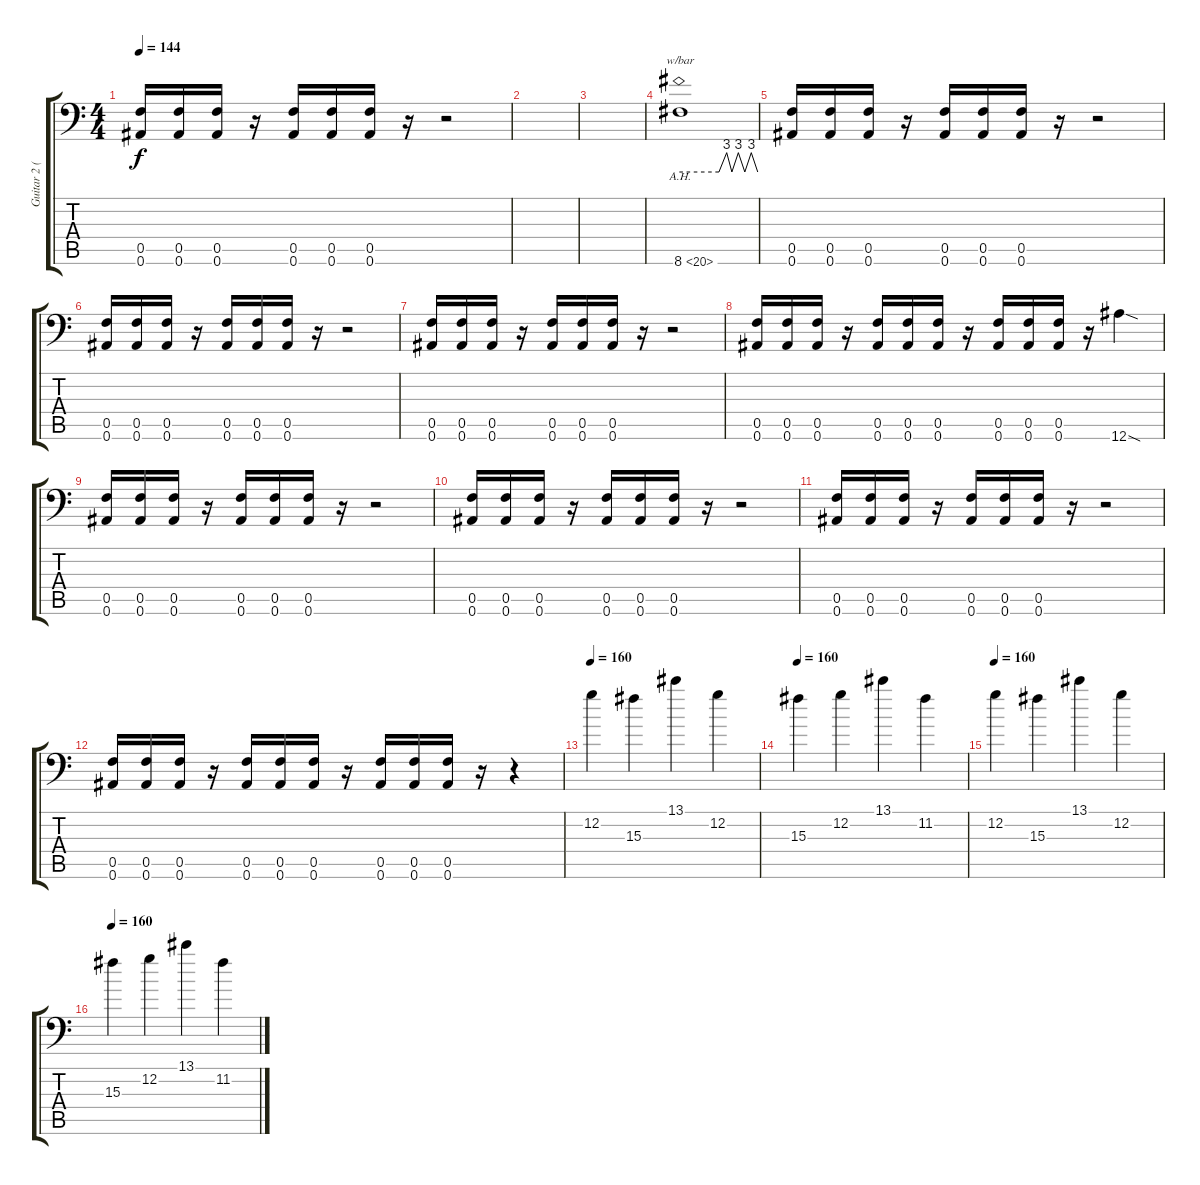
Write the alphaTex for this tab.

\track ("Guitar 2 (Left)" "Guitar 2 (") {instrument distortionguitar}
\staff {score tabs}
\tuning (C4 G3 Eb3 Bb2 F2 Bb1) {hide}
\ts (4 4)
\tempo 144
\clef f4
\ks c
(0.5 0.6).16{dy f} (0.5 0.6).16 (0.5 0.6).16 r.16 (0.5 0.6).16 (0.5 0.6).16 (0.5 0.6).16 r.16 r.2 |
|
|
8.6{ah 12}.1{tbe (custom default 0 0 30 0 36 12 40 0 45 12 50 0 55 12 60 0)} |
(0.5 0.6).16 (0.5 0.6).16 (0.5 0.6).16 r.16 (0.5 0.6).16 (0.5 0.6).16 (0.5 0.6).16 r.16 r.2 |
(0.5 0.6).16 (0.5 0.6).16 (0.5 0.6).16 r.16 (0.5 0.6).16 (0.5 0.6).16 (0.5 0.6).16 r.16 r.2 |
(0.5 0.6).16 (0.5 0.6).16 (0.5 0.6).16 r.16 (0.5 0.6).16 (0.5 0.6).16 (0.5 0.6).16 r.16 r.2 |
(0.5 0.6).16 (0.5 0.6).16 (0.5 0.6).16 r.16 (0.5 0.6).16 (0.5 0.6).16 (0.5 0.6).16 r.16 (0.5 0.6).16 (0.5 0.6).16 (0.5 0.6).16 r.16 12.6{sod}.4 |
(0.5 0.6).16 (0.5 0.6).16 (0.5 0.6).16 r.16 (0.5 0.6).16 (0.5 0.6).16 (0.5 0.6).16 r.16 r.2 |
(0.5 0.6).16 (0.5 0.6).16 (0.5 0.6).16 r.16 (0.5 0.6).16 (0.5 0.6).16 (0.5 0.6).16 r.16 r.2 |
(0.5 0.6).16 (0.5 0.6).16 (0.5 0.6).16 r.16 (0.5 0.6).16 (0.5 0.6).16 (0.5 0.6).16 r.16 r.2 |
(0.5 0.6).16 (0.5 0.6).16 (0.5 0.6).16 r.16 (0.5 0.6).16 (0.5 0.6).16 (0.5 0.6).16 r.16 (0.5 0.6).16 (0.5 0.6).16 (0.5 0.6).16 r.16 r.4 |
\tempo 160
12.2.4 15.3.4 13.1.4 12.2.4 |
\tempo 160
15.3.4 12.2.4 13.1.4 11.2.4 |
\tempo 160
12.2.4 15.3.4 13.1.4 12.2.4 |
\tempo 160
15.3.4 12.2.4 13.1.4 11.2.4
